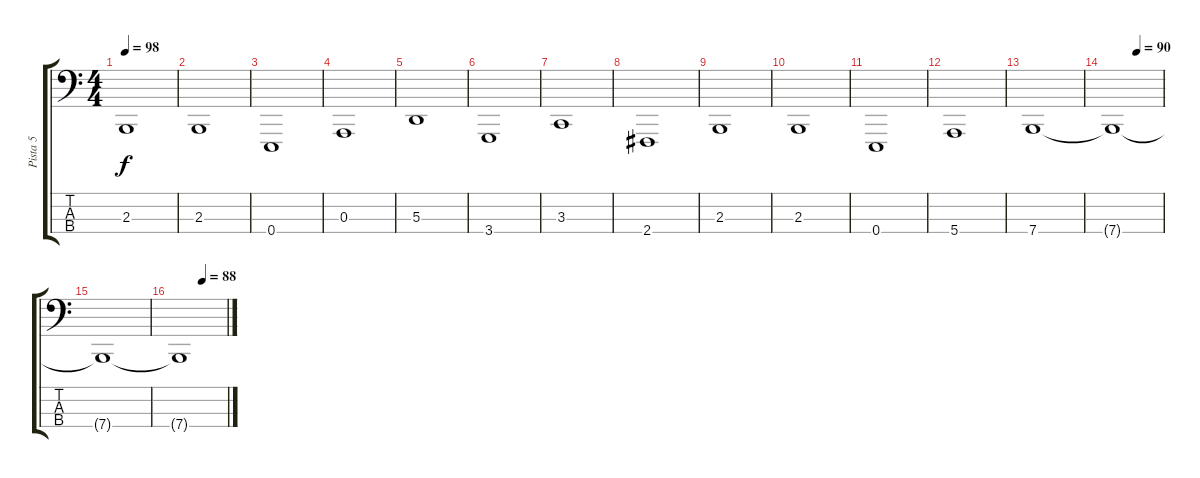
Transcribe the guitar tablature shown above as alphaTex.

\track ("Pista 5" "Pista 5") {instrument choiraahs}
\staff {score tabs}
\tuning (G2 D2 A1 E1) {hide}
\ts (4 4)
\tempo 98
\clef f4
\ks c
2.3.1{dy f} |
2.3.1 |
0.4.1 |
0.3.1 |
5.3.1 |
3.4.1 |
3.3.1 |
2.4.1 |
2.3.1 |
2.3.1 |
0.4.1 |
5.4.1 |
7.4.1 |
\tempo (90 0.5)
7.4{t}.1 |
7.4{t}.1{volume 0} |
\tempo (88 0.5)
7.4{t}.1{volume 0}
